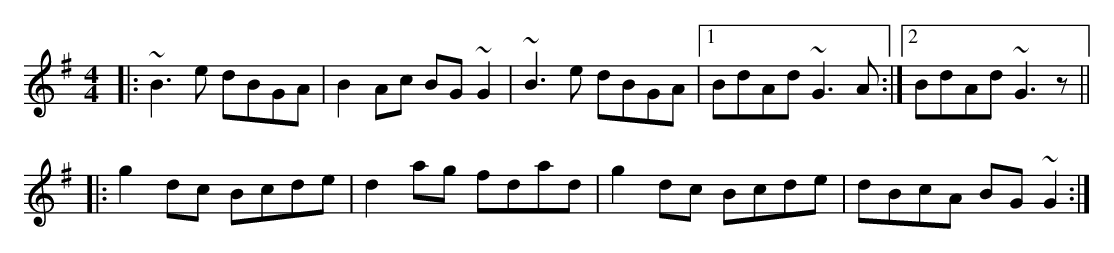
X:1
M:4/4
K:G
|:~B3e dBGA|B2Ac BG~G2|~B3e dBGA|1 BdAd ~G3A:|2 BdAd ~G3z||
|:g2dc Bcde|d2ag fdad|g2dc Bcde|dBcA BG~G2:|
